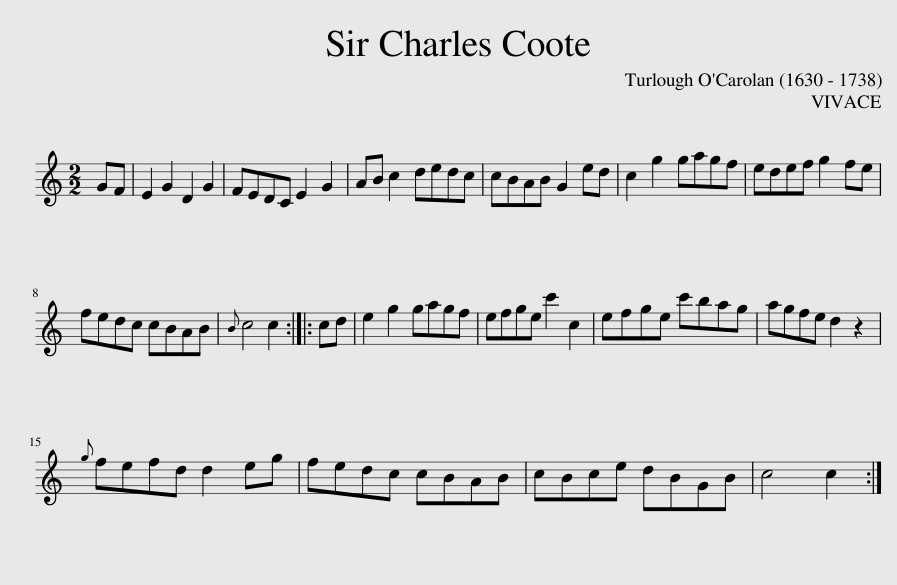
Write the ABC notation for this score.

X:1
L:1/8
M:2/2
I:linebreak $
K:C
V:1 treble
V:1
 GF | E2 G2 D2 G2 | FEDC E2 G2 | AB c2 dedc | cBAB G2 ed | %5
 c2 g2 gagf | edef g2 fe |$ fedc cBAB |{B} c4 c2 :: cd | %10
 e2 g2 gagf | efge c'2 c2 | efge c'bag | agfe d2 z2 |${g} fefd d2 eg | %15
 fedc cBAB | cBce dBGB | c4 c2 :| %18
